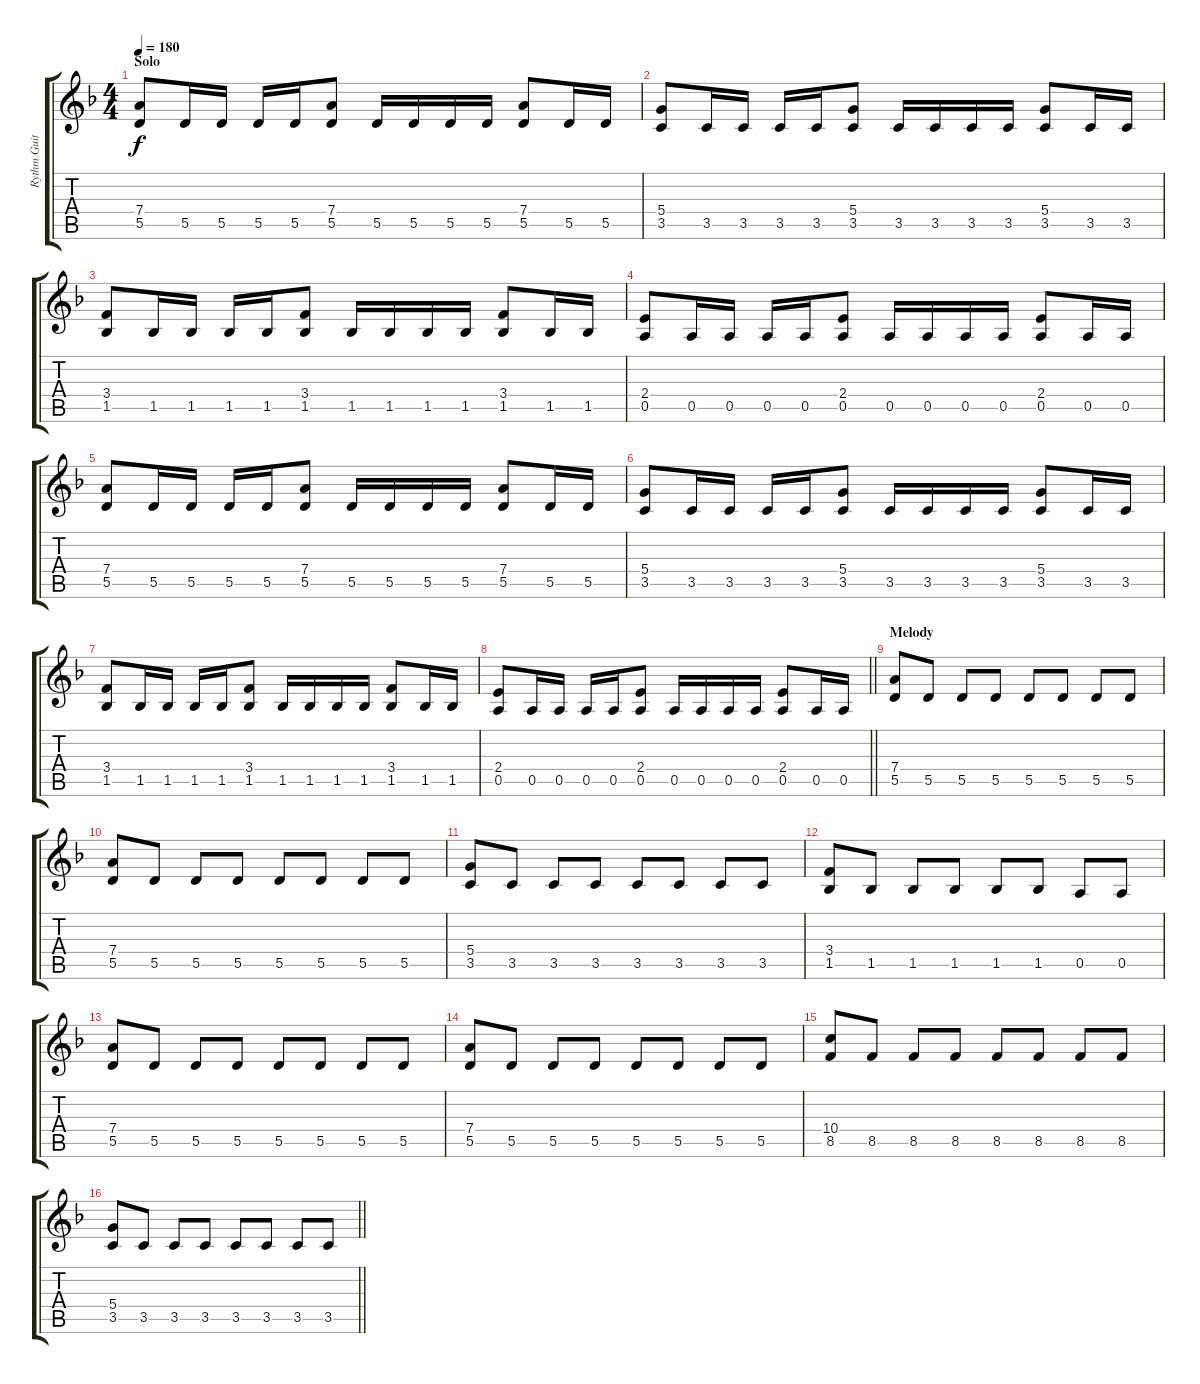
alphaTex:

\track ("Rythm Guitar" "Rythm Guit") {instrument distortionguitar}
\staff {score tabs}
\tuning (E4 B3 G3 D3 A2 E2) {hide}
\ts (4 4)
\section ("" "Solo")
\tempo 180
\clef g2
\ks dminor
(7.4 5.5).8{dy f} 5.5.16 5.5.16 5.5.16 5.5.16 (7.4 5.5).8 5.5.16 5.5.16 5.5.16 5.5.16 (7.4 5.5).8 5.5.16 5.5.16 |
(5.4 3.5).8 3.5.16 3.5.16 3.5.16 3.5.16 (5.4 3.5).8 3.5.16 3.5.16 3.5.16 3.5.16 (5.4 3.5).8 3.5.16 3.5.16 |
(3.4 1.5).8 1.5.16 1.5.16 1.5.16 1.5.16 (3.4 1.5).8 1.5.16 1.5.16 1.5.16 1.5.16 (3.4 1.5).8 1.5.16 1.5.16 |
(2.4 0.5).8 0.5.16 0.5.16 0.5.16 0.5.16 (2.4 0.5).8 0.5.16 0.5.16 0.5.16 0.5.16 (2.4 0.5).8 0.5.16 0.5.16 |
(7.4 5.5).8 5.5.16 5.5.16 5.5.16 5.5.16 (7.4 5.5).8 5.5.16 5.5.16 5.5.16 5.5.16 (7.4 5.5).8 5.5.16 5.5.16 |
(5.4 3.5).8 3.5.16 3.5.16 3.5.16 3.5.16 (5.4 3.5).8 3.5.16 3.5.16 3.5.16 3.5.16 (5.4 3.5).8 3.5.16 3.5.16 |
(3.4 1.5).8 1.5.16 1.5.16 1.5.16 1.5.16 (3.4 1.5).8 1.5.16 1.5.16 1.5.16 1.5.16 (3.4 1.5).8 1.5.16 1.5.16 |
\barLineRight lightlight
(2.4 0.5).8 0.5.16 0.5.16 0.5.16 0.5.16 (2.4 0.5).8 0.5.16 0.5.16 0.5.16 0.5.16 (2.4 0.5).8 0.5.16 0.5.16 |
\section ("" "Melody")
(7.4 5.5).8 5.5.8 5.5.8 5.5.8 5.5.8 5.5.8 5.5.8 5.5.8 |
(7.4 5.5).8 5.5.8 5.5.8 5.5.8 5.5.8 5.5.8 5.5.8 5.5.8 |
(5.4 3.5).8 3.5.8 3.5.8 3.5.8 3.5.8 3.5.8 3.5.8 3.5.8 |
(3.4 1.5).8 1.5.8 1.5.8 1.5.8 1.5.8 1.5.8 0.5.8 0.5.8 |
(7.4 5.5).8 5.5.8 5.5.8 5.5.8 5.5.8 5.5.8 5.5.8 5.5.8 |
(7.4 5.5).8 5.5.8 5.5.8 5.5.8 5.5.8 5.5.8 5.5.8 5.5.8 |
(10.4 8.5).8 8.5.8 8.5.8 8.5.8 8.5.8 8.5.8 8.5.8 8.5.8 |
\barLineRight lightlight
(5.4 3.5).8 3.5.8 3.5.8 3.5.8 3.5.8 3.5.8 3.5.8 3.5.8
